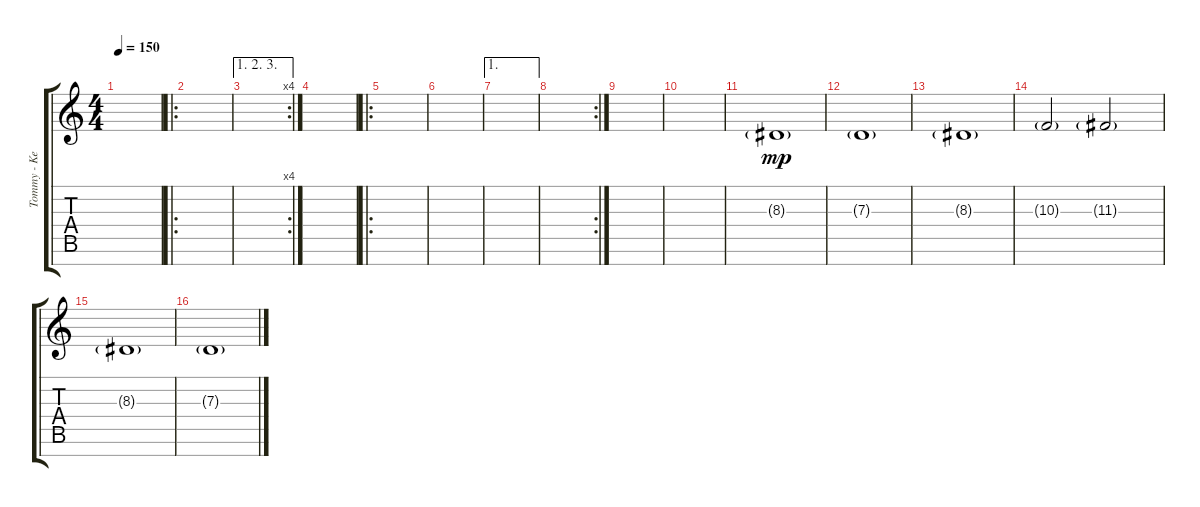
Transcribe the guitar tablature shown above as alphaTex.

\track ("Tommy - Keyboards" "Tommy - Ke") {instrument stringensemble1}
\staff {score tabs}
\tuning (E4 B3 G3 D3 A2 E2 B1) {hide}
\ts (4 4)
\tempo 150
\clef g2
\ks c
|
\ro
|
\ae (1 2 3)
\rc 4
|
|
\ro
|
|
\ae 1
|
\rc 2
|
|
|
8.3{g}.1{dy mp} |
7.3{g}.1 |
8.3{g}.1 |
10.3{g}.2 11.3{g}.2 |
8.3{g}.1 |
7.3{g}.1
